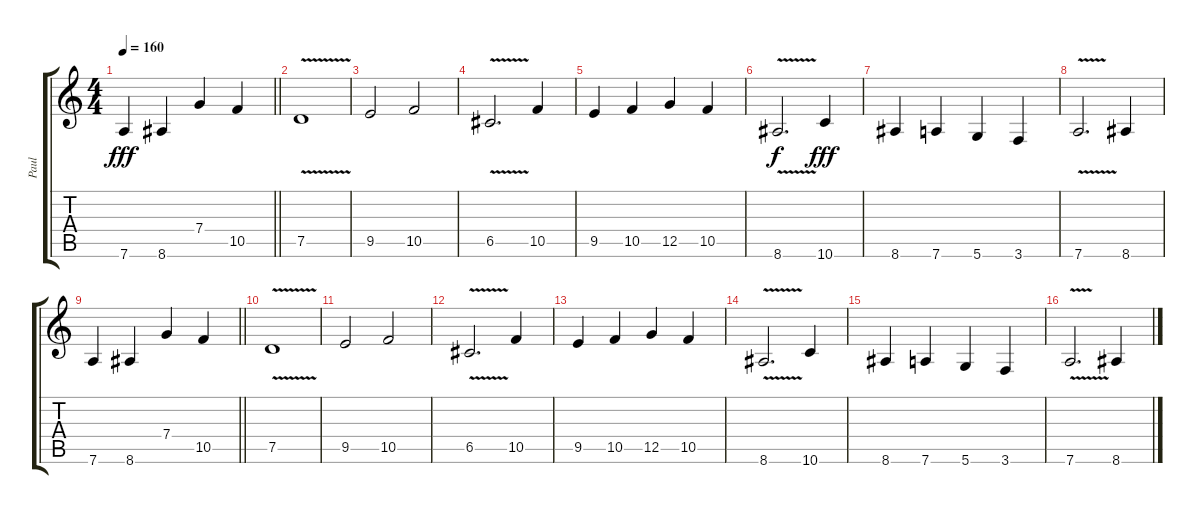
\track ("Paul" "Paul") {instrument distortionguitar}
\staff {score tabs}
\tuning (D4 A3 F3 C3 G2 D2) {hide}
\ts (4 4)
\tempo 160
\clef g2
\barLineRight lightlight
\ks c
7.6.4{dy fff} 8.6.4 7.4.4 10.5.4 |
7.5{v}.1 |
9.5.2 10.5.2 |
6.5{v}.2{d} 10.5.4 |
9.5.4 10.5.4 12.5.4 10.5.4 |
8.6{v}.2{d dy f} 10.6.4{dy fff} |
8.6.4 7.6.4 5.6.4 3.6.4 |
7.6{v}.2{d} 8.6.4 |
\barLineRight lightlight
7.6.4 8.6.4 7.4.4 10.5.4 |
7.5{v}.1 |
9.5.2 10.5.2 |
6.5{v}.2{d} 10.5.4 |
9.5.4 10.5.4 12.5.4 10.5.4 |
8.6{v}.2{d} 10.6.4 |
8.6.4 7.6.4 5.6.4 3.6.4 |
7.6{v}.2{d} 8.6.4
